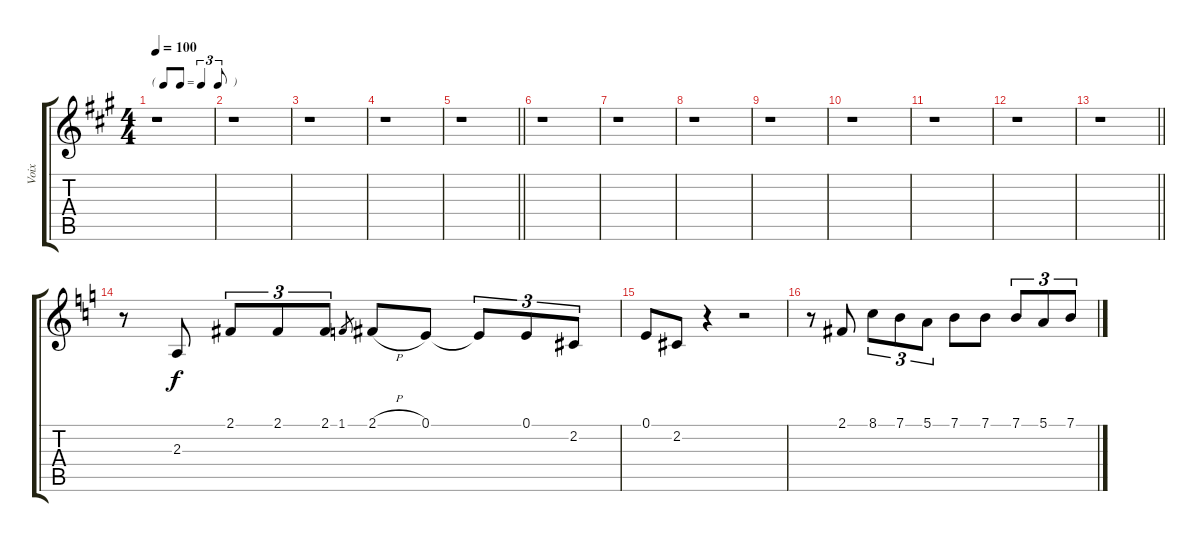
\track ("Voix" "Voix") {instrument lead6voice}
\staff {score tabs}
\tuning (E4 B3 G3 D3 A2 E2) {hide}
\ts (4 4)
\tf triplet8th
\tempo 100
\clef g2
\ks f#minor
r.1{dy f} |
r.1 |
r.1 |
r.1 |
\barLineRight lightlight
r.1 |
r.1 |
r.1 |
r.1 |
r.1 |
r.1 |
r.1 |
r.1 |
\barLineRight lightlight
r.1 |
\ks c
r.8 2.3.8 2.1.8{tu (3 2)} 2.1.8{tu (3 2)} 2.1.8{tu (3 2)} 1.1.8{gr} 2.1{h}.8 0.1.8 0.1{t}.8{tu (3 2)} 0.1.8{tu (3 2)} 2.2.8{tu (3 2)} |
0.1.8 2.2.8 r.4 r.2 |
r.8 2.1.8 8.1.8{tu (3 2)} 7.1.8{tu (3 2)} 5.1.8{tu (3 2)} 7.1.8 7.1.8 7.1.8{tu (3 2)} 5.1.8{tu (3 2)} 7.1{h}.8{tu (3 2)}
